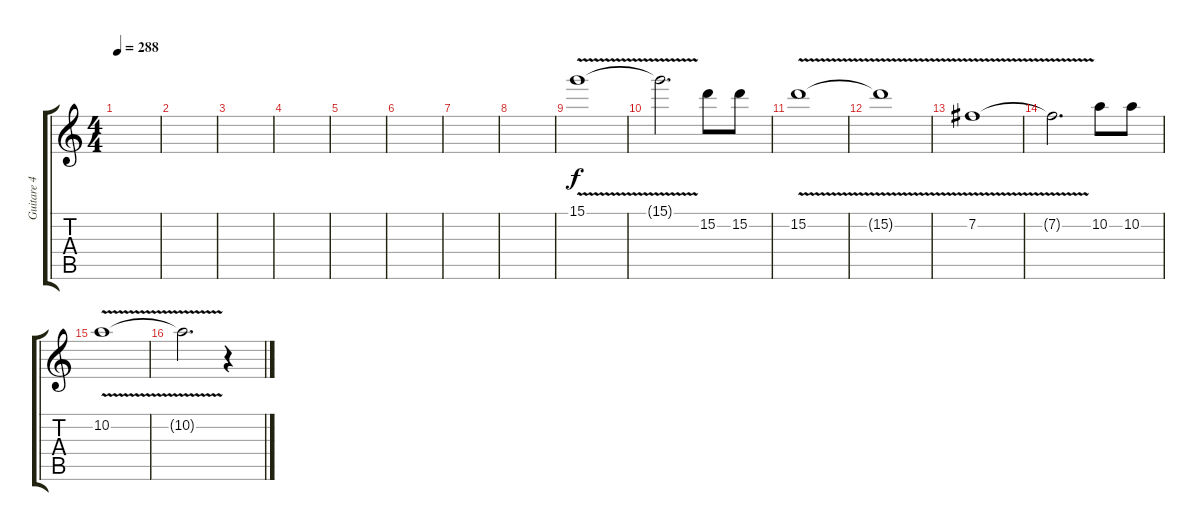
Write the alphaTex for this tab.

\track ("Guitare 4" "Guitare 4") {instrument distortionguitar}
\staff {score tabs}
\tuning (E4 B3 G3 D3 A2 E2) {hide}
\ts (4 4)
\tempo 288
\clef g2
\ks c
|
|
|
|
|
|
|
|
15.1{v}.1 |
15.1{t}.2{d} 15.2.8 15.2.8 |
15.2{v}.1 |
15.2{t}.1 |
7.2{v}.1 |
7.2{t}.2{d} 10.2.8 10.2.8 |
10.2{v}.1 |
10.2{t}.2{d} r.4
